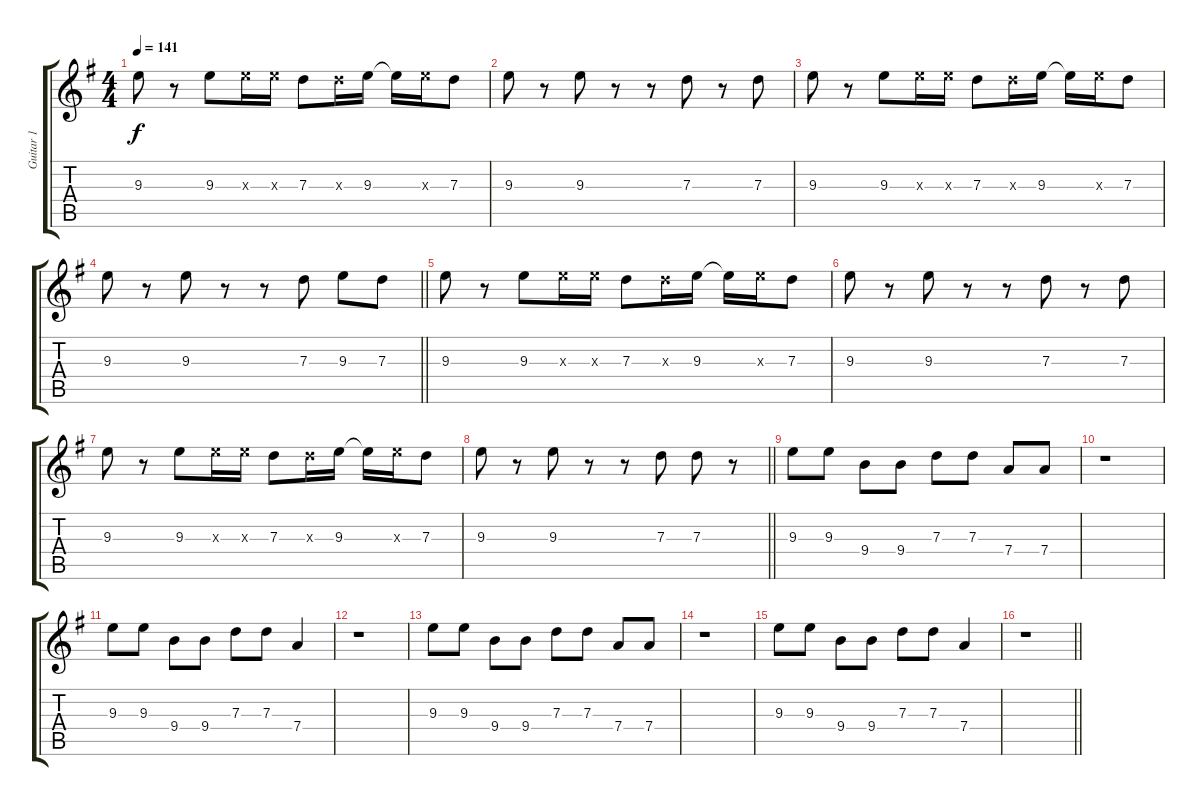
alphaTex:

\track ("Guitar 1" "Guitar 1") {instrument distortionguitar}
\staff {score tabs}
\tuning (E4 B3 G3 D3 A2 E2) {hide}
\ts (4 4)
\tempo 141
\clef g2
\ks eminor
9.3.8{dy f} r.8 9.3.8 9.3{x}.16 9.3{x}.16 7.3.8 7.3{x}.16 9.3.16 9.3{t}.16 9.3{x}.16 7.3.8 |
9.3.8 r.8 9.3.8 r.8 r.8 7.3.8 r.8 7.3.8 |
9.3.8 r.8 9.3.8 9.3{x}.16 9.3{x}.16 7.3.8 7.3{x}.16 9.3.16 9.3{t}.16 9.3{x}.16 7.3.8 |
\barLineRight lightlight
9.3.8 r.8 9.3.8 r.8 r.8 7.3.8 9.3.8 7.3.8 |
9.3.8 r.8 9.3.8 9.3{x}.16 9.3{x}.16 7.3.8 7.3{x}.16 9.3.16 9.3{t}.16 9.3{x}.16 7.3.8 |
9.3.8 r.8 9.3.8 r.8 r.8 7.3.8 r.8 7.3.8 |
9.3.8 r.8 9.3.8 9.3{x}.16 9.3{x}.16 7.3.8 7.3{x}.16 9.3.16 9.3{t}.16 9.3{x}.16 7.3.8 |
\barLineRight lightlight
9.3.8 r.8 9.3.8 r.8 r.8 7.3.8 7.3.8 r.8 |
9.3.8 9.3.8 9.4.8 9.4.8 7.3.8 7.3.8 7.4.8 7.4.8 |
r.1 |
9.3.8 9.3.8 9.4.8 9.4.8 7.3.8 7.3.8 7.4.4 |
r.1 |
9.3.8 9.3.8 9.4.8 9.4.8 7.3.8 7.3.8 7.4.8 7.4.8 |
r.1 |
9.3.8 9.3.8 9.4.8 9.4.8 7.3.8 7.3.8 7.4.4 |
\barLineRight lightlight
r.1
